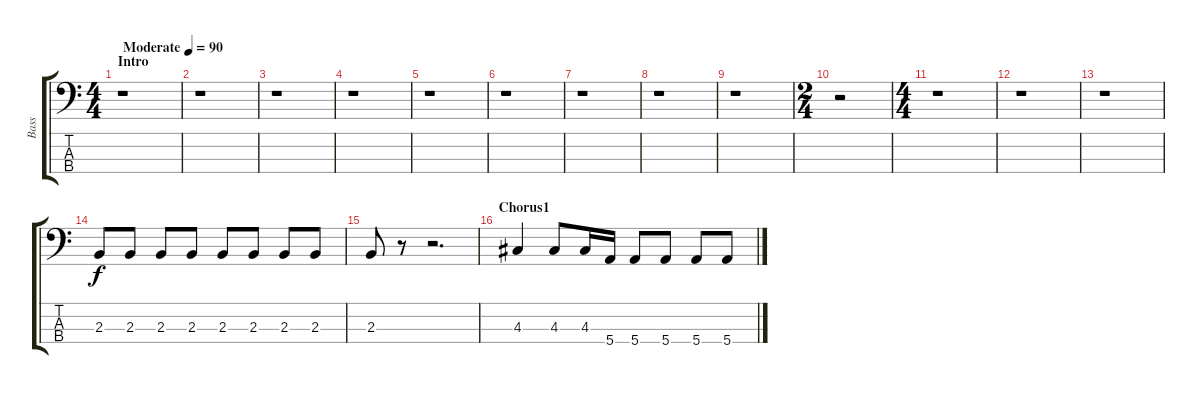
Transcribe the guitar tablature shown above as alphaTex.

\track ("Bass" "Bass") {instrument electricbassfinger}
\staff {score tabs}
\tuning (G2 D2 A1 E1) {hide}
\ts (4 4)
\section ("" "Intro")
\tempo (90 "Moderate")
\clef f4
\ks c
r.1{dy f instrument electricbassfinger} |
r.1 |
r.1 |
r.1 |
r.1 |
r.1 |
r.1 |
r.1 |
r.1 |
\ts (2 4)
r.2 |
\ts (4 4)
r.1 |
r.1 |
r.1 |
2.3.8 2.3.8 2.3.8 2.3.8 2.3.8 2.3.8 2.3.8 2.3.8 |
2.3.8 r.8 r.2{d} |
\section ("" "Chorus1")
4.3.4 4.3.8 4.3.16 5.4.16 5.4.8 5.4.8 5.4.8 5.4.8
